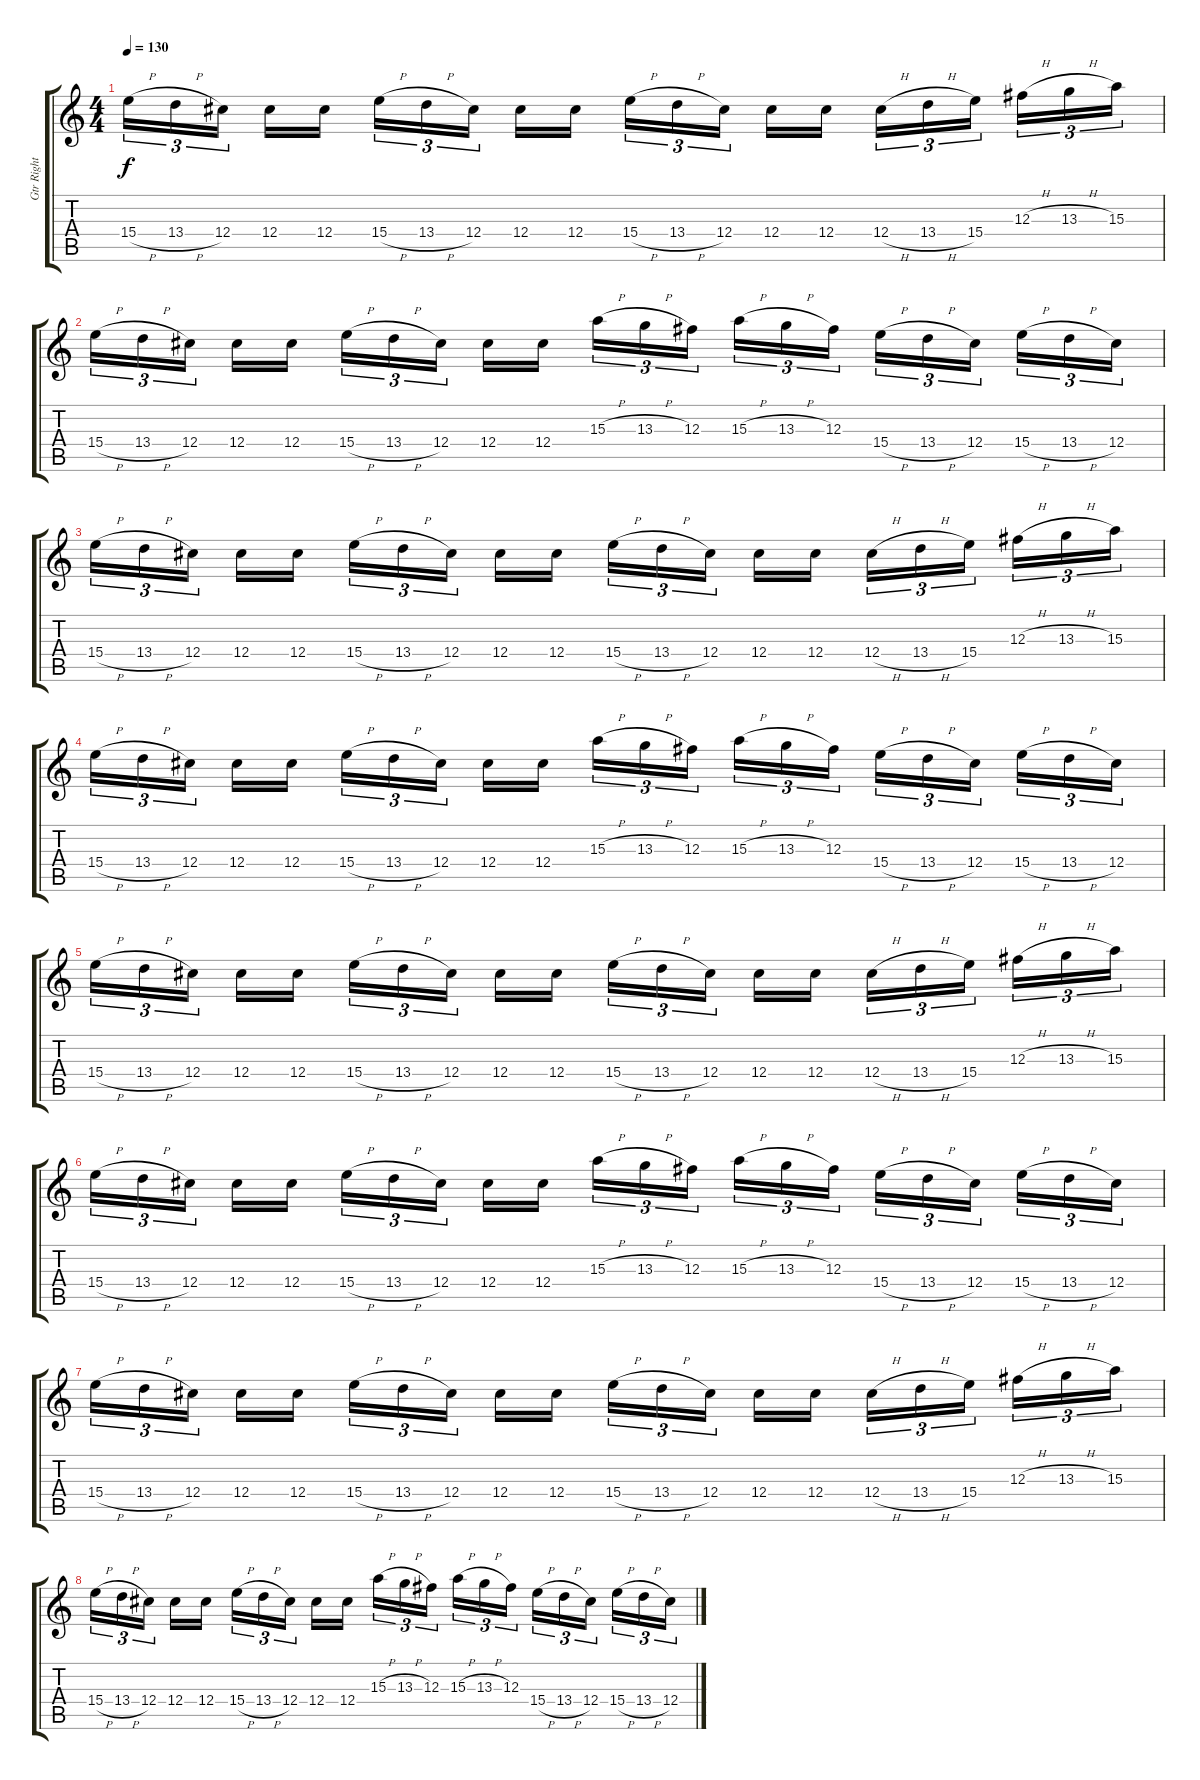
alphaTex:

\track ("Gtr Right" "Gtr Right") {instrument distortionguitar}
\staff {score tabs}
\tuning (Eb4 Bb3 Gb3 Db3 Ab2 Eb2) {hide}
\ts (4 4)
\tempo 130
\clef g2
\ks c
15.4{h}.16{tu (3 2) dy f volume 10} 13.4{h}.16{tu (3 2)} 12.4.16{tu (3 2) beam splitsecondary} 12.4.16 12.4.16 15.4{h}.16{tu (3 2)} 13.4{h}.16{tu (3 2)} 12.4.16{tu (3 2) beam splitsecondary} 12.4.16 12.4.16 15.4{h}.16{tu (3 2)} 13.4{h}.16{tu (3 2)} 12.4.16{tu (3 2) beam splitsecondary} 12.4.16 12.4.16 12.4{h}.16{tu (3 2)} 13.4{h}.16{tu (3 2)} 15.4.16{tu (3 2) beam splitsecondary} 12.3{h}.16{tu (3 2)} 13.3{h}.16{tu (3 2)} 15.3.16{tu (3 2)} |
15.4{h}.16{tu (3 2)} 13.4{h}.16{tu (3 2)} 12.4.16{tu (3 2) beam splitsecondary} 12.4.16 12.4.16 15.4{h}.16{tu (3 2)} 13.4{h}.16{tu (3 2)} 12.4.16{tu (3 2) beam splitsecondary} 12.4.16 12.4.16 15.3{h}.16{tu (3 2)} 13.3{h}.16{tu (3 2)} 12.3.16{tu (3 2) beam splitsecondary} 15.3{h}.16{tu (3 2)} 13.3{h}.16{tu (3 2)} 12.3.16{tu (3 2)} 15.4{h}.16{tu (3 2)} 13.4{h}.16{tu (3 2)} 12.4.16{tu (3 2) beam splitsecondary} 15.4{h}.16{tu (3 2)} 13.4{h}.16{tu (3 2)} 12.4.16{tu (3 2)} |
15.4{h}.16{tu (3 2)} 13.4{h}.16{tu (3 2)} 12.4.16{tu (3 2) beam splitsecondary} 12.4.16 12.4.16 15.4{h}.16{tu (3 2)} 13.4{h}.16{tu (3 2)} 12.4.16{tu (3 2) beam splitsecondary} 12.4.16 12.4.16 15.4{h}.16{tu (3 2)} 13.4{h}.16{tu (3 2)} 12.4.16{tu (3 2) beam splitsecondary} 12.4.16 12.4.16 12.4{h}.16{tu (3 2)} 13.4{h}.16{tu (3 2)} 15.4.16{tu (3 2) beam splitsecondary} 12.3{h}.16{tu (3 2)} 13.3{h}.16{tu (3 2)} 15.3.16{tu (3 2)} |
15.4{h}.16{tu (3 2)} 13.4{h}.16{tu (3 2)} 12.4.16{tu (3 2) beam splitsecondary} 12.4.16 12.4.16 15.4{h}.16{tu (3 2)} 13.4{h}.16{tu (3 2)} 12.4.16{tu (3 2) beam splitsecondary} 12.4.16 12.4.16 15.3{h}.16{tu (3 2)} 13.3{h}.16{tu (3 2)} 12.3.16{tu (3 2) beam splitsecondary} 15.3{h}.16{tu (3 2)} 13.3{h}.16{tu (3 2)} 12.3.16{tu (3 2)} 15.4{h}.16{tu (3 2)} 13.4{h}.16{tu (3 2)} 12.4.16{tu (3 2) beam splitsecondary} 15.4{h}.16{tu (3 2)} 13.4{h}.16{tu (3 2)} 12.4.16{tu (3 2)} |
15.4{h}.16{tu (3 2)} 13.4{h}.16{tu (3 2)} 12.4.16{tu (3 2) beam splitsecondary} 12.4.16 12.4.16 15.4{h}.16{tu (3 2)} 13.4{h}.16{tu (3 2)} 12.4.16{tu (3 2) beam splitsecondary} 12.4.16 12.4.16 15.4{h}.16{tu (3 2)} 13.4{h}.16{tu (3 2)} 12.4.16{tu (3 2) beam splitsecondary} 12.4.16 12.4.16 12.4{h}.16{tu (3 2)} 13.4{h}.16{tu (3 2)} 15.4.16{tu (3 2) beam splitsecondary} 12.3{h}.16{tu (3 2)} 13.3{h}.16{tu (3 2)} 15.3.16{tu (3 2)} |
15.4{h}.16{tu (3 2)} 13.4{h}.16{tu (3 2)} 12.4.16{tu (3 2) beam splitsecondary} 12.4.16 12.4.16 15.4{h}.16{tu (3 2)} 13.4{h}.16{tu (3 2)} 12.4.16{tu (3 2) beam splitsecondary} 12.4.16 12.4.16 15.3{h}.16{tu (3 2)} 13.3{h}.16{tu (3 2)} 12.3.16{tu (3 2) beam splitsecondary} 15.3{h}.16{tu (3 2)} 13.3{h}.16{tu (3 2)} 12.3.16{tu (3 2)} 15.4{h}.16{tu (3 2)} 13.4{h}.16{tu (3 2)} 12.4.16{tu (3 2) beam splitsecondary} 15.4{h}.16{tu (3 2)} 13.4{h}.16{tu (3 2)} 12.4.16{tu (3 2)} |
15.4{h}.16{tu (3 2)} 13.4{h}.16{tu (3 2)} 12.4.16{tu (3 2) beam splitsecondary} 12.4.16 12.4.16 15.4{h}.16{tu (3 2)} 13.4{h}.16{tu (3 2)} 12.4.16{tu (3 2) beam splitsecondary} 12.4.16 12.4.16 15.4{h}.16{tu (3 2)} 13.4{h}.16{tu (3 2)} 12.4.16{tu (3 2) beam splitsecondary} 12.4.16 12.4.16 12.4{h}.16{tu (3 2)} 13.4{h}.16{tu (3 2)} 15.4.16{tu (3 2) beam splitsecondary} 12.3{h}.16{tu (3 2)} 13.3{h}.16{tu (3 2)} 15.3.16{tu (3 2)} |
15.4{h}.16{tu (3 2)} 13.4{h}.16{tu (3 2)} 12.4.16{tu (3 2) beam splitsecondary} 12.4.16 12.4.16 15.4{h}.16{tu (3 2)} 13.4{h}.16{tu (3 2)} 12.4.16{tu (3 2) beam splitsecondary} 12.4.16 12.4.16 15.3{h}.16{tu (3 2)} 13.3{h}.16{tu (3 2)} 12.3.16{tu (3 2) beam splitsecondary} 15.3{h}.16{tu (3 2)} 13.3{h}.16{tu (3 2)} 12.3.16{tu (3 2)} 15.4{h}.16{tu (3 2)} 13.4{h}.16{tu (3 2)} 12.4.16{tu (3 2) beam splitsecondary} 15.4{h}.16{tu (3 2)} 13.4{h}.16{tu (3 2)} 12.4.16{tu (3 2)}
